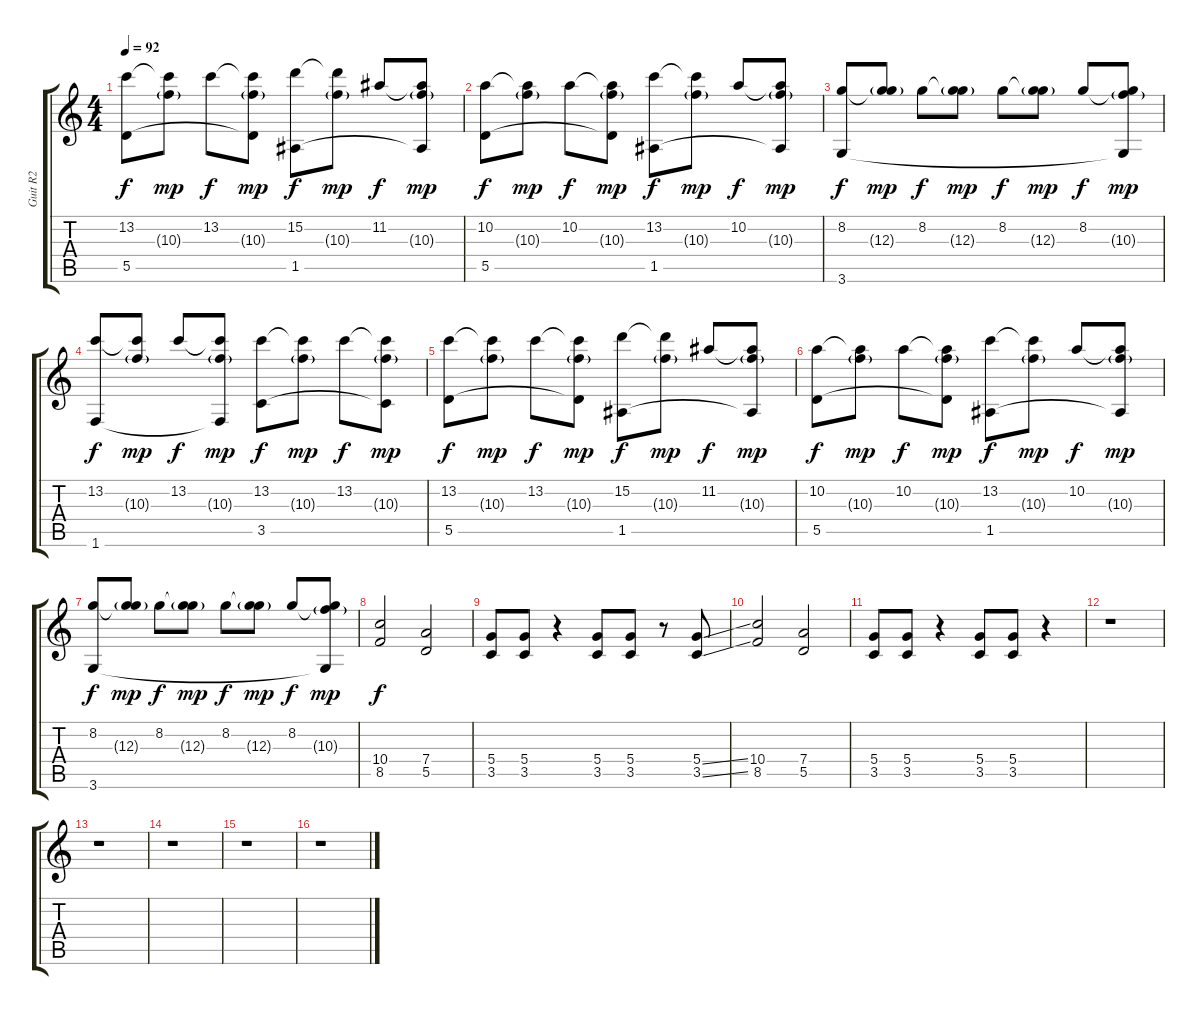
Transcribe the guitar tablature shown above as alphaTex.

\track ("Guit R2" "Guit R2") {instrument distortionguitar}
\staff {score tabs}
\tuning (E4 B3 G3 D3 A2 E2) {hide}
\ts (4 4)
\tempo 92
\clef g2
\ks c
(13.2 5.5).8{dy f} (13.2{t} 10.3{g}).8{dy mp} 13.2.8{dy f} (13.2{t} 10.3{g} 5.5{t}).8{dy mp} (15.2 1.5).8{dy f} (15.2{t} 10.3{g}).8{dy mp} 11.2.8{dy f} (11.2{t} 10.3{g} 1.5{t}).8{dy mp} |
(10.2 5.5).8{dy f} (10.2{t} 10.3{g}).8{dy mp} 10.2.8{dy f} (10.2{t} 10.3{g} 5.5{t}).8{dy mp} (13.2 1.5).8{dy f} (13.2{t} 10.3{g}).8{dy mp} 10.2.8{dy f} (10.2{t} 10.3{g} 1.5{t}).8{dy mp} |
(8.2 3.6).8{dy f} (8.2{t} 12.3{g}).8{dy mp} 8.2.8{dy f} (8.2{t} 12.3{g}).8{dy mp} 8.2.8{dy f} (8.2{t} 12.3{g}).8{dy mp} 8.2.8{dy f} (8.2{t} 10.3{g} 3.6{t}).8{dy mp} |
(13.2 1.6).8{dy f} (13.2{t} 10.3{g}).8{dy mp} 13.2.8{dy f} (13.2{t} 10.3{g} 1.6{t}).8{dy mp} (13.2 3.5).8{dy f} (13.2{t} 10.3{g}).8{dy mp} 13.2.8{dy f} (13.2{t} 10.3{g} 3.5{t}).8{dy mp} |
(13.2 5.5).8{dy f} (13.2{t} 10.3{g}).8{dy mp} 13.2.8{dy f} (13.2{t} 10.3{g} 5.5{t}).8{dy mp} (15.2 1.5).8{dy f} (15.2{t} 10.3{g}).8{dy mp} 11.2.8{dy f} (11.2{t} 10.3{g} 1.5{t}).8{dy mp} |
(10.2 5.5).8{dy f} (10.2{t} 10.3{g}).8{dy mp} 10.2.8{dy f} (10.2{t} 10.3{g} 5.5{t}).8{dy mp} (13.2 1.5).8{dy f} (13.2{t} 10.3{g}).8{dy mp} 10.2.8{dy f} (10.2{t} 10.3{g} 1.5{t}).8{dy mp} |
(8.2 3.6).8{dy f} (8.2{t} 12.3{g}).8{dy mp} 8.2.8{dy f} (8.2{t} 12.3{g}).8{dy mp} 8.2.8{dy f} (8.2{t} 12.3{g}).8{dy mp} 8.2.8{dy f} (8.2{t} 10.3{g} 3.6{t}).8{dy mp} |
(10.4 8.5).2{dy f} (7.4 5.5).2 |
(5.4 3.5).8 (5.4 3.5).8 r.4 (5.4 3.5).8 (5.4 3.5).8 r.8 (5.4{ss} 3.5{ss}).8 |
(10.4 8.5).2 (7.4 5.5).2 |
(5.4 3.5).8 (5.4 3.5).8 r.4 (5.4 3.5).8 (5.4 3.5).8 r.4 |
r.1 |
r.1 |
r.1 |
r.1 |
r.1
